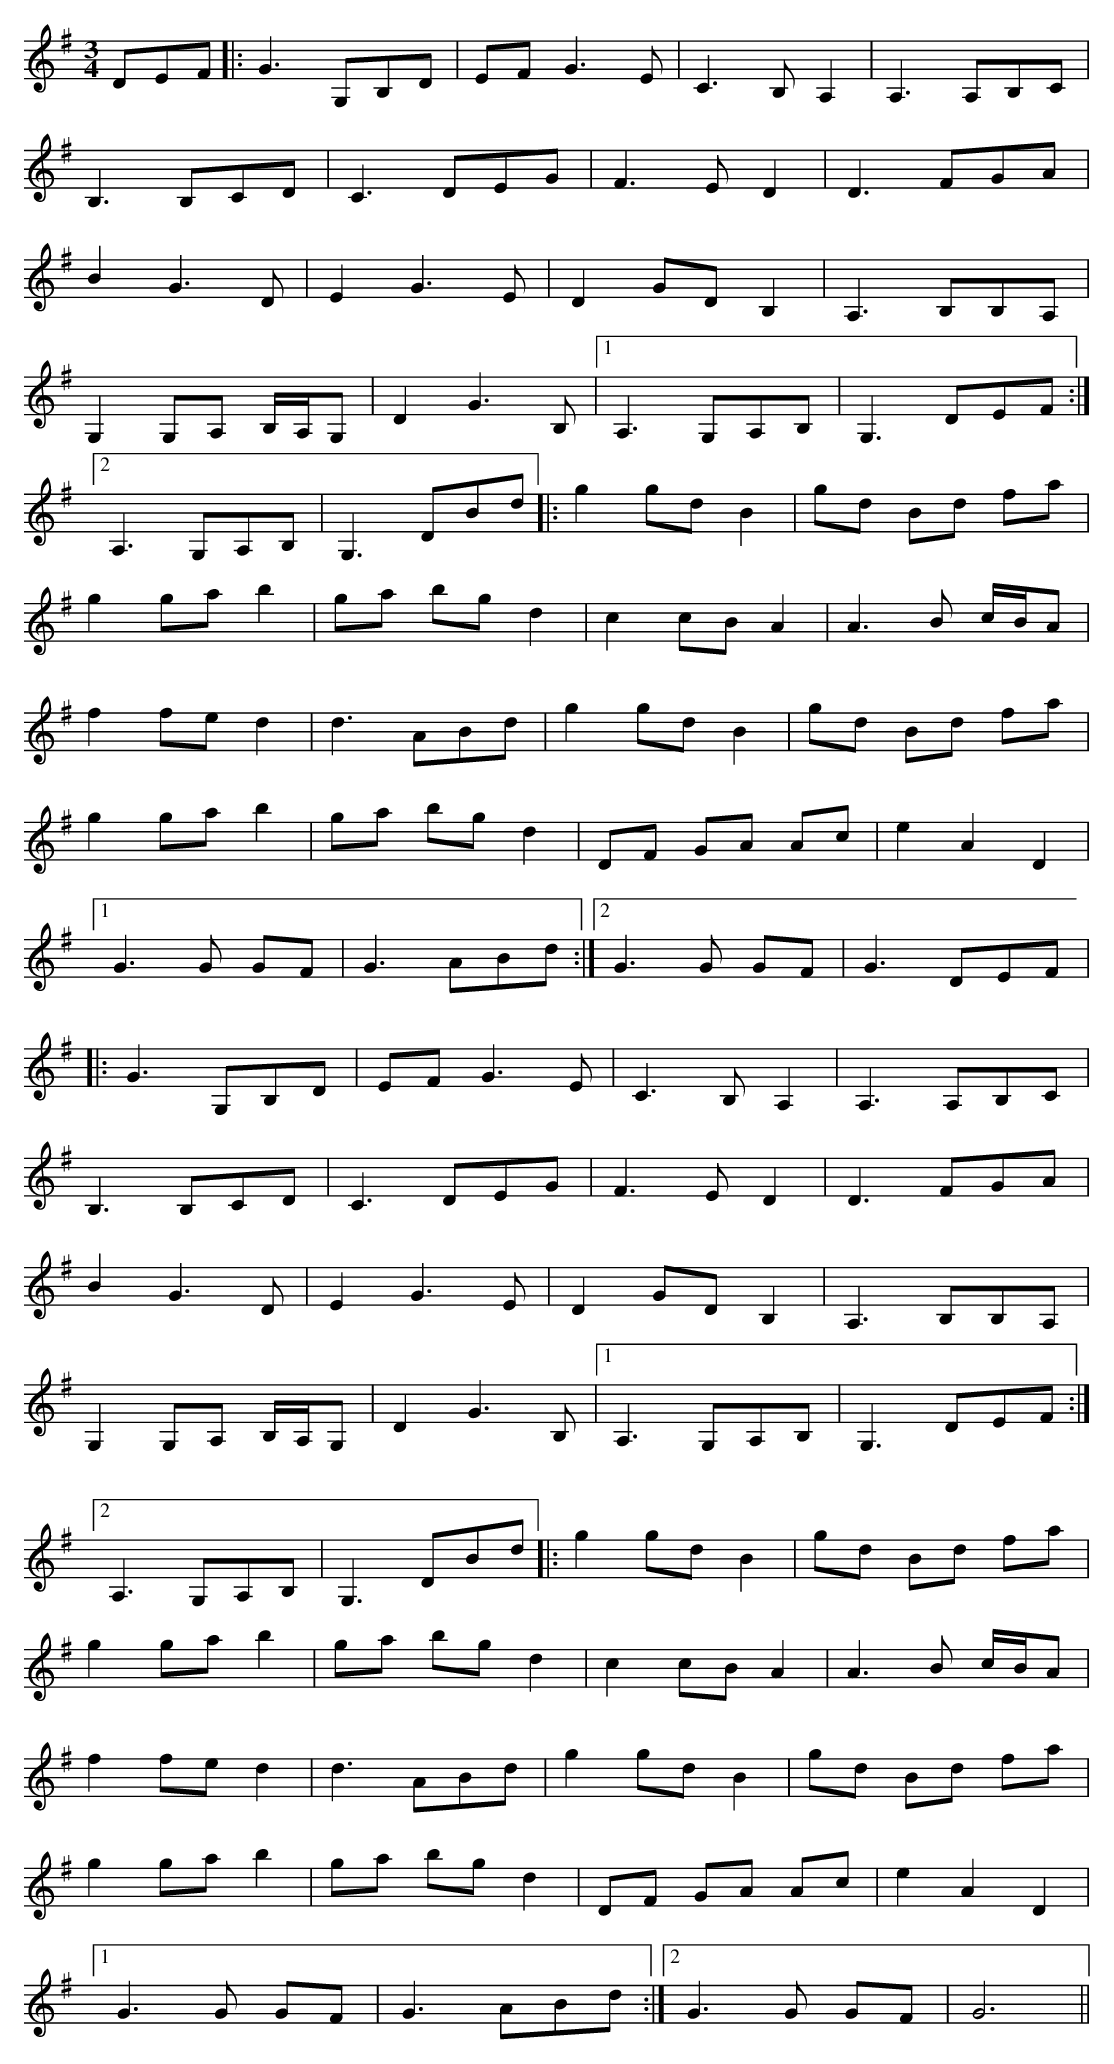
X:1
M:3/4
K:G
DEF|:G3 G,B,D|EF G3 E|C3 B, A,2|A,3 A,B,C|
B,3 B,CD|C3 DEG|F3 E D2|D3 FGA|
B2 G3 D|E2 G3 E|D2 GDB,2|A,3 B,B,A,|
G,2 G,A, B,/A,/G,|D2 G3 B,|1 A,3 G,A,B,|G,3 DEF:|
[2A,3 G,A,B,|G,3 DBd|:g2 gdB2|gd Bd fa|
g2gab2|ga bgd2|c2cBA2|A3 B c/B/A|
f2fed2|d3ABd|g2gdB2|gd Bd fa|
g2gab2|ga bgd2|DF GA Ac|e2A2D2|
[1G3G GF|G3ABd:|2 G3G GF|G3 DEF|
|:G3 G,B,D|EF G3 E|C3 B, A,2|A,3 A,B,C|
B,3 B,CD|C3 DEG|F3 E D2|D3 FGA|
B2 G3 D|E2 G3 E|D2 GDB,2|A,3 B,B,A,|
G,2 G,A, B,/A,/G,|D2 G3 B,|1 A,3 G,A,B,|G,3 DEF:|
[2A,3 G,A,B,|G,3 DBd|:g2 gdB2|gd Bd fa|
g2gab2|ga bgd2|c2cBA2|A3 B c/B/A|
f2fed2|d3ABd|g2gdB2|gd Bd fa|
g2gab2|ga bgd2|DF GA Ac|e2A2D2|
[1G3G GF|G3ABd:|2 G3G GF|G6||
